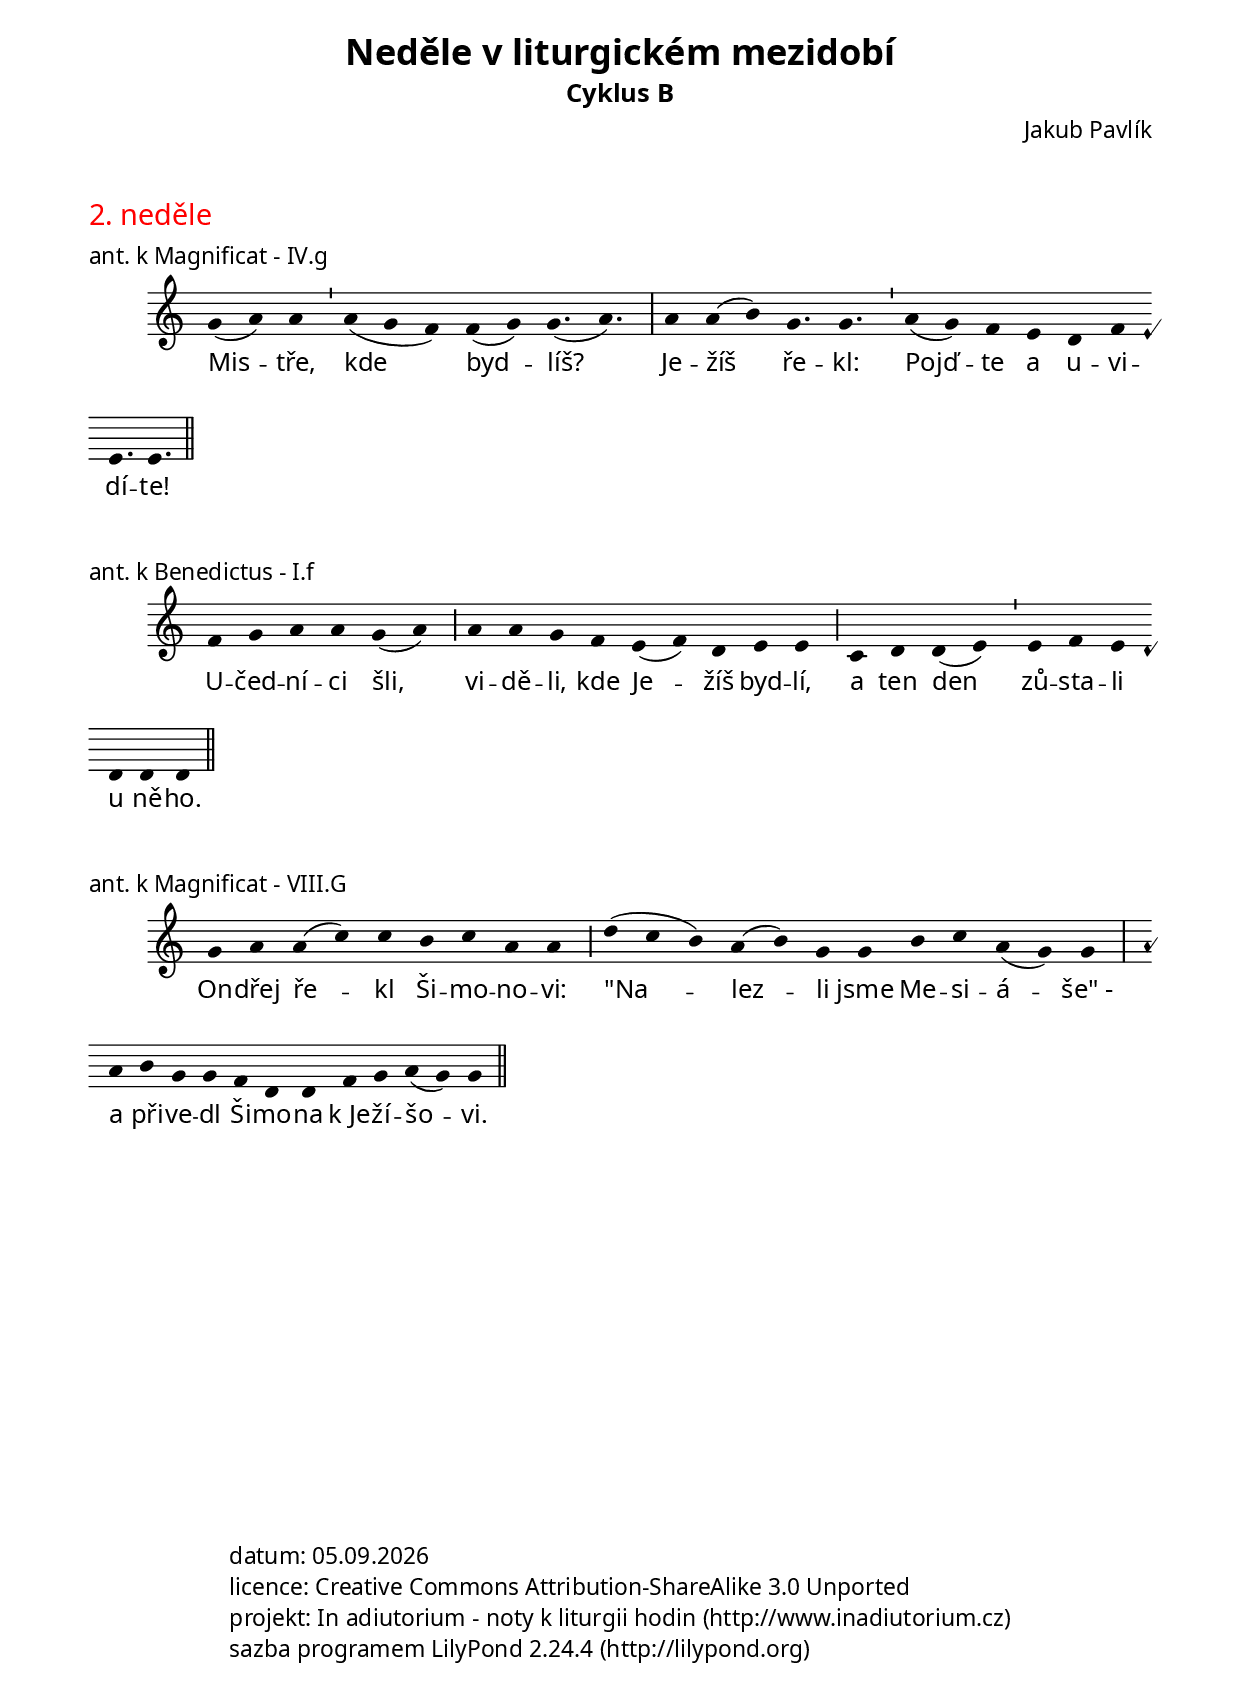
\version "2.14.2"

\header {
  title = "Neděle v liturgickém mezidobí"
  composer = "Jakub Pavlík"
}

\include "spolecne.ly"

\bookpart {
  \header {
    subtitle = "Cyklus B"
  }

  %{
    \score {
    \relative c' {
    \choralniRezim

    }
    \addlyrics {

    }
    \header {
    quid = "ant. k"
    modus = ""
    differentia = ""
    psalmus = ""
    id = ""
    piece = \markup {\sestavTitulekBezZalmu}
    }
    }
  %}

  \markup {\nadpisDen {"2. neděle"}}

  \score {
    \relative c'' {
      \choralniRezim
      g( a) a \barMin a( g f) f( g) g4.( a) \barMax
      a4 a( b) g4. g \barMin
      a4( g) f e d f e4. e \barFinalis
    }
    \addlyrics {
      Mis -- tře, kde byd -- líš?
      Je -- žíš ře -- kl:
      Pojď -- te a u -- vi -- dí -- te!
    }
    \header {
      quid = "ant. k Magnificat"
      modus = "IV"
      differentia = "g"
      psalmus = ""
      id = "ne2b-1ne-mag"
      piece = \markup {\sestavTitulekBezZalmu}
    }
  }

  \score {
    \relative c' {
      \choralniRezim
      f4 g a a g( a) \barMaior
      a a g f e( f) d e e \barMaior
      c d d( e) \barMin e f e d d d \barFinalis
    }
    \addlyrics {
      U -- čed -- ní -- ci šli,
      vi -- dě -- li, kde Je -- žíš byd -- lí,
      a ten den zů -- sta -- li u ně -- ho.
    }
    \header {
      quid = "ant. k Benedictus"
      modus = "I"
      differentia = "f"
      psalmus = ""
      id = "ne2b-rch-ben"
      piece = \markup {\sestavTitulekBezZalmu}
    }
  }

  \score {
    \relative c'' {
      \choralniRezim
      g4 a a( c) c b c a a \barMaior
      d( c b) a( b) g g b c a( g) g \barMax
      a b g g f d d f g a( g) g \barFinalis
    }
    \addlyrics {
      On -- dřej ře -- kl Ši -- mo -- no -- vi:
      "\"Na" -- lez -- li jsme Me -- si -- á -- "še\" -"
      a při -- ve -- dl Ši -- mo -- na k_Je -- ží -- šo -- vi.
    }
    \header {
      quid = "ant. k Magnificat"
      modus = "VIII"
      differentia = "G"
      psalmus = ""
      id = "ne2b-ne2-mag"
      piece = \markup {\sestavTitulekBezZalmu}
    }
  }
}